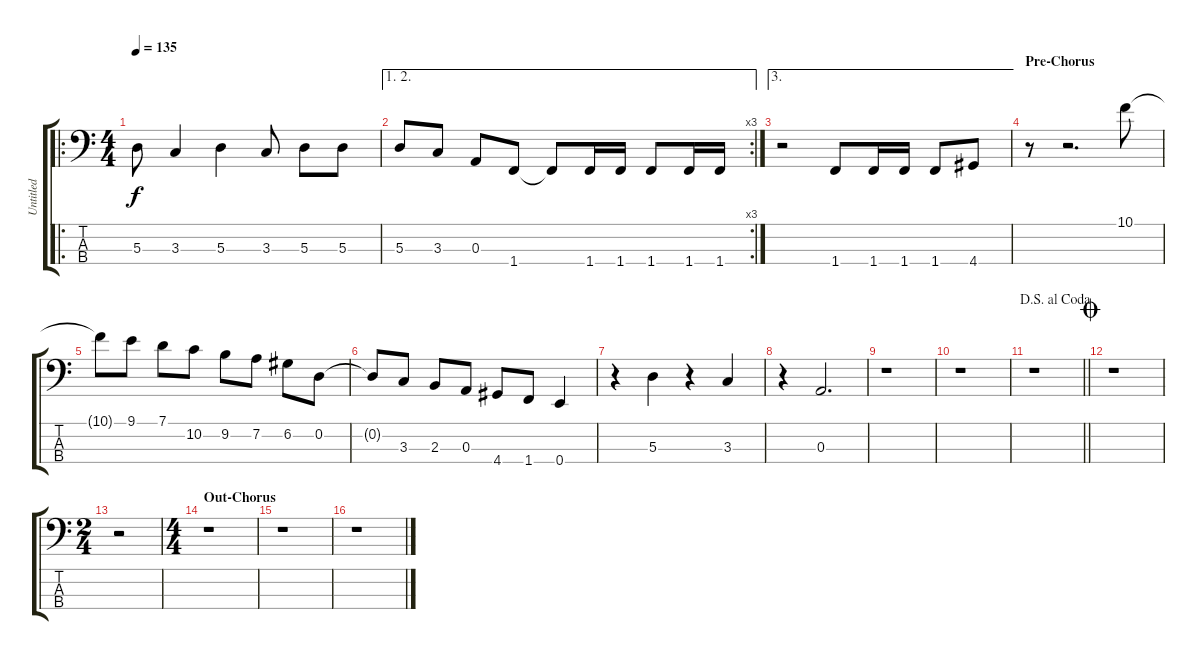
\track ("Untitled" "Untitled") {instrument electricbassfinger}
\staff {score tabs}
\tuning (G2 D2 A1 E1) {hide}
\ro
\ts (4 4)
\tempo 135
\clef f4
\ks c
5.3.8{dy f} 3.3.4 5.3.4 3.3.8 5.3.8 5.3.8 |
\ae (1 2)
\rc 3
5.3.8 3.3.8 0.3.8 1.4.8 1.4{t}.8 1.4.16 1.4.16 1.4.8 1.4.16 1.4.16 |
\ae 3
r.2 1.4.8 1.4.16 1.4.16 1.4.8 4.4.8 |
\section ("" "Pre-Chorus")
r.8 r.2{d} 10.1.8 |
10.1{t}.8 9.1.8 7.1.8 10.2.8 9.2.8 7.2.8 6.2.8 0.2.8 |
0.2{t}.8 3.3.8 2.3.8 0.3.8 4.4.8 1.4.8 0.4.4 |
r.4 5.3.4 r.4 3.3.4 |
r.4 0.3.2{d} |
r.1 |
r.1 |
\jump dalsegnoalcoda
\barLineRight lightlight
r.1 |
\jump coda
r.1 |
\ts (2 4)
r.2 |
\ts (4 4)
\section ("" "Out-Chorus")
r.1 |
r.1 |
r.1
